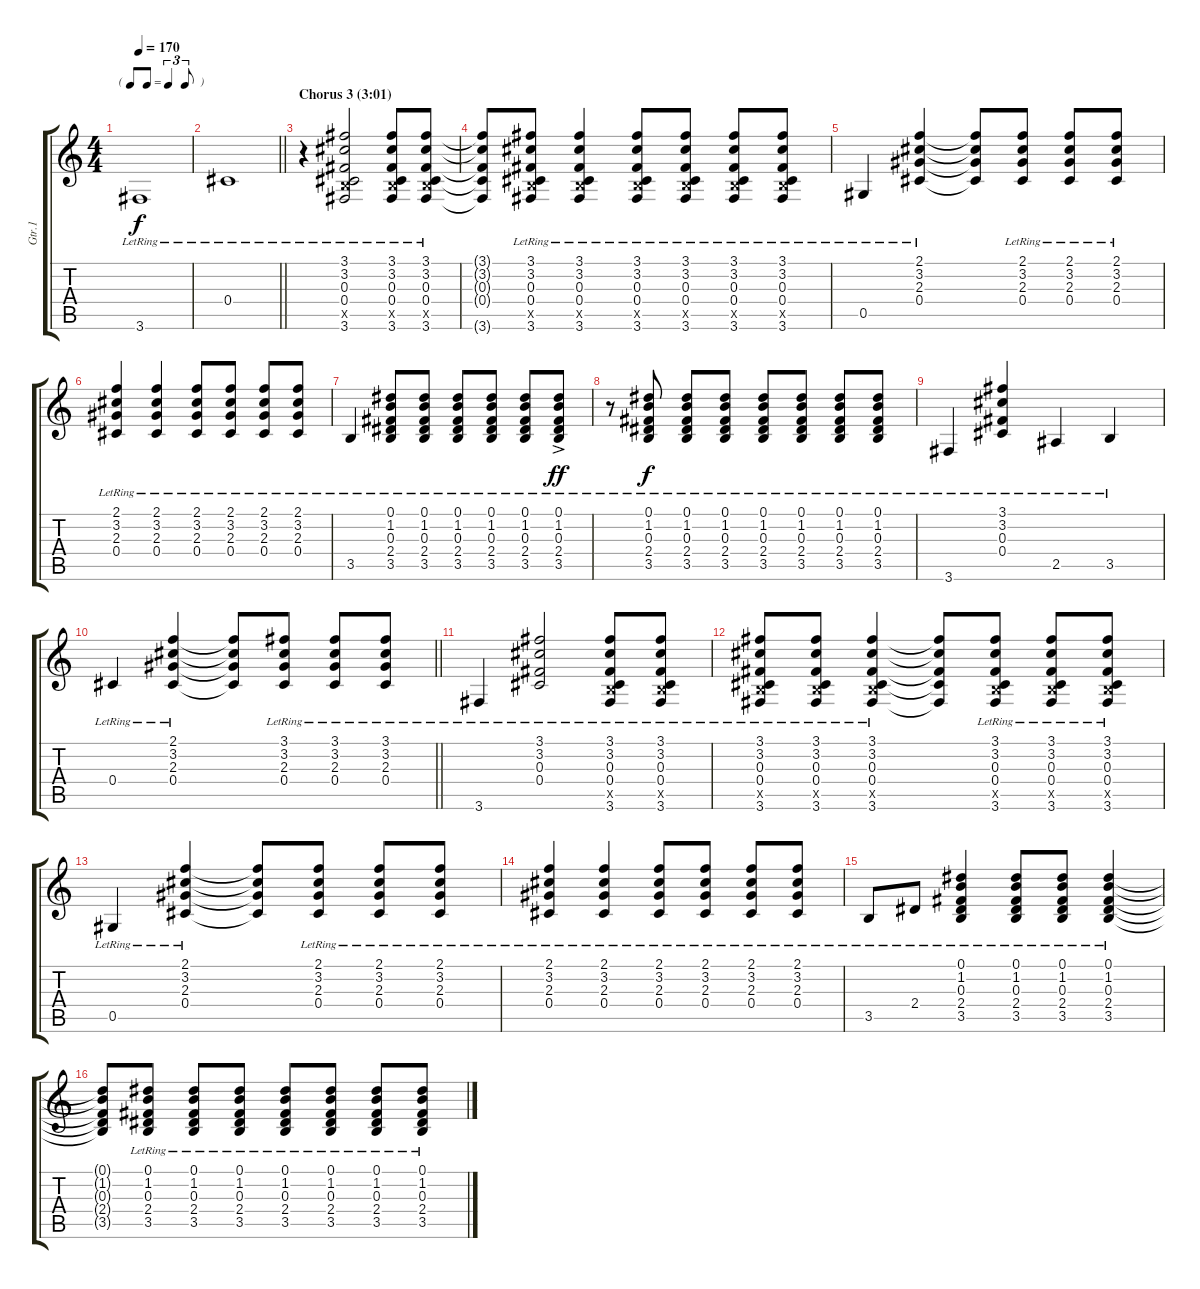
\track ("Gtr.1" "Gtr.1") {instrument acousticguitarnylon}
\staff {score tabs}
\tuning (Eb4 Bb3 Gb3 Db3 Ab2 Eb2) {hide}
\ts (4 4)
\tf triplet8th
\tempo 170
\clef g2
\ks c
3.6{lr}.1{dy f} |
\barLineRight lightlight
0.4{lr}.1 |
\section ("" "Chorus 3 (3:01)")
r.4 (3.1{lr} 3.2{lr} 0.3{lr} 0.4{lr} 3.5{x} 3.6{lr}).2 (3.1{lr} 3.2{lr} 0.3{lr} 0.4{lr} 3.5{x} 3.6{lr}).8 (3.1{lr} 3.2{lr} 0.3{lr} 0.4{lr} 3.5{x} 3.6{lr}).8 |
(3.1{t} 3.2{t} 0.3{t} 0.4{t} 3.6{t}).8 (3.1{lr} 3.2{lr} 0.3{lr} 0.4{lr} 3.5{x} 3.6{lr}).8 (3.1{lr} 3.2{lr} 0.3{lr} 0.4{lr} 3.5{x} 3.6{lr}).4 (3.1{lr} 3.2{lr} 0.3{lr} 0.4{lr} 3.5{x} 3.6{lr}).8 (3.1{lr} 3.2{lr} 0.3{lr} 0.4{lr} 3.5{x} 3.6{lr}).8 (3.1{lr} 3.2{lr} 0.3{lr} 0.4{lr} 3.5{x} 3.6{lr}).8 (3.1{lr} 3.2{lr} 0.3{lr} 0.4{lr} 3.5{x} 3.6{lr}).8 |
0.5{lr}.4 (2.1{lr} 3.2{lr} 2.3{lr} 0.4{lr}).4 (2.1{t} 3.2{t} 2.3{t} 0.4{t}).8 (2.1{lr} 3.2{lr} 2.3{lr} 0.4{lr}).8 (2.1{lr} 3.2{lr} 2.3{lr} 0.4{lr}).8 (2.1{lr} 3.2{lr} 2.3{lr} 0.4{lr}).8 |
(2.1{lr} 3.2{lr} 2.3{lr} 0.4{lr}).4 (2.1{lr} 3.2{lr} 2.3{lr} 0.4{lr}).4 (2.1{lr} 3.2{lr} 2.3{lr} 0.4{lr}).8 (2.1{lr} 3.2{lr} 2.3{lr} 0.4{lr}).8 (2.1{lr} 3.2{lr} 2.3{lr} 0.4{lr}).8 (2.1{lr} 3.2{lr} 2.3{lr} 0.4{lr}).8 |
3.5{lr}.4 (0.1{lr} 1.2{lr} 0.3{lr} 2.4{lr} 3.5{lr}).8 (0.1{lr} 1.2{lr} 0.3{lr} 2.4{lr} 3.5{lr}).8 (0.1{lr} 1.2{lr} 0.3{lr} 2.4{lr} 3.5{lr}).8 (0.1{lr} 1.2{lr} 0.3{lr} 2.4{lr} 3.5{lr}).8 (0.1{lr} 1.2{lr} 0.3{lr} 2.4{lr} 3.5{lr}).8 (0.1{ac lr} 1.2{ac lr} 0.3{ac lr} 2.4{ac lr} 3.5{ac lr}).8{dy ff} |
r.8 (0.1{lr} 1.2{lr} 0.3{lr} 2.4{lr} 3.5{lr}).8{dy f} (0.1{lr} 1.2{lr} 0.3{lr} 2.4{lr} 3.5{lr}).8 (0.1{lr} 1.2{lr} 0.3{lr} 2.4{lr} 3.5{lr}).8 (0.1{lr} 1.2{lr} 0.3{lr} 2.4{lr} 3.5{lr}).8 (0.1{lr} 1.2{lr} 0.3{lr} 2.4{lr} 3.5{lr}).8 (0.1{lr} 1.2{lr} 0.3{lr} 2.4{lr} 3.5{lr}).8 (0.1{lr} 1.2{lr} 0.3{lr} 2.4{lr} 3.5{lr}).8 |
3.6{lr}.4 (3.1{lr} 3.2{lr} 0.3{lr} 0.4{lr}).4 2.5{lr}.4 3.5{lr}.4 |
\barLineRight lightlight
0.4{lr}.4 (2.1{lr} 3.2{lr} 2.3{lr} 0.4{lr}).4 (2.1{t} 3.2{t} 2.3{t} 0.4{t}).8 (3.1{lr} 3.2{lr} 2.3{lr} 0.4{lr}).8 (3.1{lr} 3.2{lr} 2.3{lr} 0.4{lr}).8 (3.1{lr} 3.2{lr} 2.3{lr} 0.4{lr}).8 |
3.6{lr}.4 (3.1{lr} 3.2{lr} 0.3{lr} 0.4{lr}).2 (3.1{lr} 3.2{lr} 0.3{lr} 0.4{lr} 3.5{x} 3.6{lr}).8 (3.1{lr} 3.2{lr} 0.3{lr} 0.4{lr} 3.5{x} 3.6{lr}).8 |
(3.1{lr} 3.2{lr} 0.3{lr} 0.4{lr} 3.5{x} 3.6{lr}).8 (3.1{lr} 3.2{lr} 0.3{lr} 0.4{lr} 3.5{x} 3.6{lr}).8 (3.1{lr} 3.2{lr} 0.3{lr} 0.4{lr} 3.5{x} 3.6{lr}).4 (3.1{t} 3.2{t} 0.3{t} 0.4{t} 3.6{t}).8 (3.1{lr} 3.2{lr} 0.3{lr} 0.4{lr} 3.5{x} 3.6{lr}).8 (3.1{lr} 3.2{lr} 0.3{lr} 0.4{lr} 3.5{x} 3.6{lr}).8 (3.1{lr} 3.2{lr} 0.3{lr} 0.4{lr} 3.5{x} 3.6{lr}).8 |
0.5{lr}.4 (2.1{lr} 3.2{lr} 2.3{lr} 0.4{lr}).4 (2.1{t} 3.2{t} 2.3{t} 0.4{t}).8 (2.1{lr} 3.2{lr} 2.3{lr} 0.4{lr}).8 (2.1{lr} 3.2{lr} 2.3{lr} 0.4{lr}).8 (2.1{lr} 3.2{lr} 2.3{lr} 0.4{lr}).8 |
(2.1{lr} 3.2{lr} 2.3{lr} 0.4{lr}).4 (2.1{lr} 3.2{lr} 2.3{lr} 0.4{lr}).4 (2.1{lr} 3.2{lr} 2.3{lr} 0.4{lr}).8 (2.1{lr} 3.2{lr} 2.3{lr} 0.4{lr}).8 (2.1{lr} 3.2{lr} 2.3{lr} 0.4{lr}).8 (2.1{lr} 3.2{lr} 2.3{lr} 0.4{lr}).8 |
3.5{lr}.8 2.4{lr}.8 (0.1{lr} 1.2{lr} 0.3{lr} 2.4{lr} 3.5{lr}).4 (0.1{lr} 1.2{lr} 0.3{lr} 2.4{lr} 3.5{lr}).8 (0.1{lr} 1.2{lr} 0.3{lr} 2.4{lr} 3.5{lr}).8 (0.1{lr} 1.2{lr} 0.3{lr} 2.4{lr} 3.5{lr}).4 |
(0.1{t} 1.2{t} 0.3{t} 2.4{t} 3.5{t}).8 (0.1{lr} 1.2{lr} 0.3{lr} 2.4{lr} 3.5{lr}).8 (0.1{lr} 1.2{lr} 0.3{lr} 2.4{lr} 3.5{lr}).8 (0.1{lr} 1.2{lr} 0.3{lr} 2.4{lr} 3.5{lr}).8 (0.1{lr} 1.2{lr} 0.3{lr} 2.4{lr} 3.5{lr}).8 (0.1{lr} 1.2{lr} 0.3{lr} 2.4{lr} 3.5{lr}).8 (0.1{lr} 1.2{lr} 0.3{lr} 2.4{lr} 3.5{lr}).8 (0.1{lr} 1.2{lr} 0.3{lr} 2.4{lr} 3.5{lr}).8
